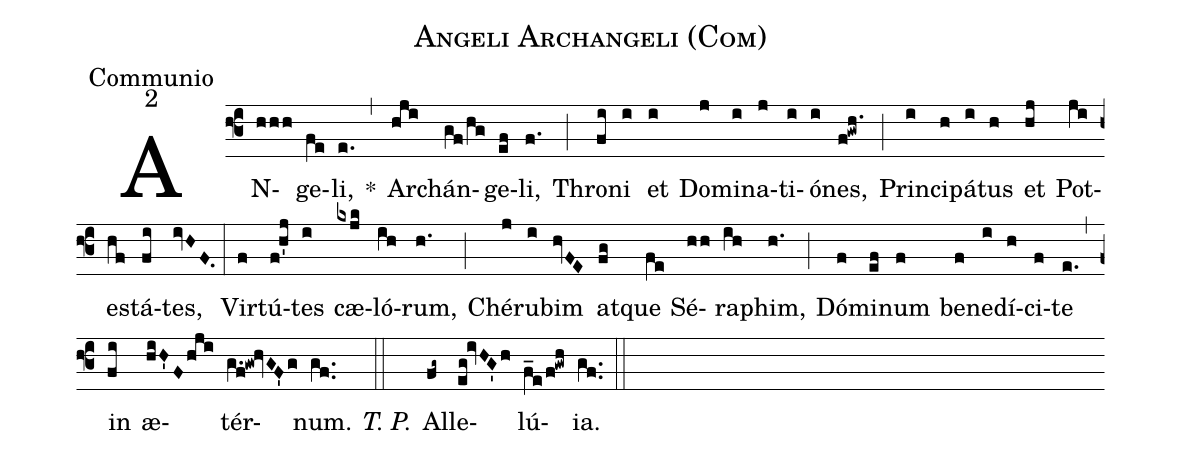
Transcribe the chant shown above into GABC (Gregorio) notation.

name:Angeli Archangeli (Com);
office-part:Communio;
mode:2;
%%
(f3) AN(hhh)ge(fe)li,(e.) *(,) Arch(hji)án(gf/hg)ge(ef)li,(f.) (;) Thro(fi)ni(i) et(i) Do(j)mi(i)na(j)ti(i)ó(i)nes,(f!gwh.) (;) Prin(i)ci(h)pá(i)tus(h) et(hj) Pot(ji)es(hf)tá(fi)tes,(ivHF.) (:)
Vir(f)tú(f!h'j)tes(i) cæ(kxjk)ló(ih)rum,(h.) (;) Ché(j)ru(i)bim(hvFE) at(fg)que(fe) Sé(hh)ra(ih)phim,(h.) (;) Dó(f)mi(ef)num(f) be(f)ne(i)dí(h)ci(f)te(e.) (,) in(fi) æ(hiH'Fhji)tér(g.f!gw!hvGF'g)num.(gf..) <i>T. P.</i>(::)
Al(fg~)le(eg!ivHG'h)lú(f_e/f!gwh)ia.(gf..) (::)
